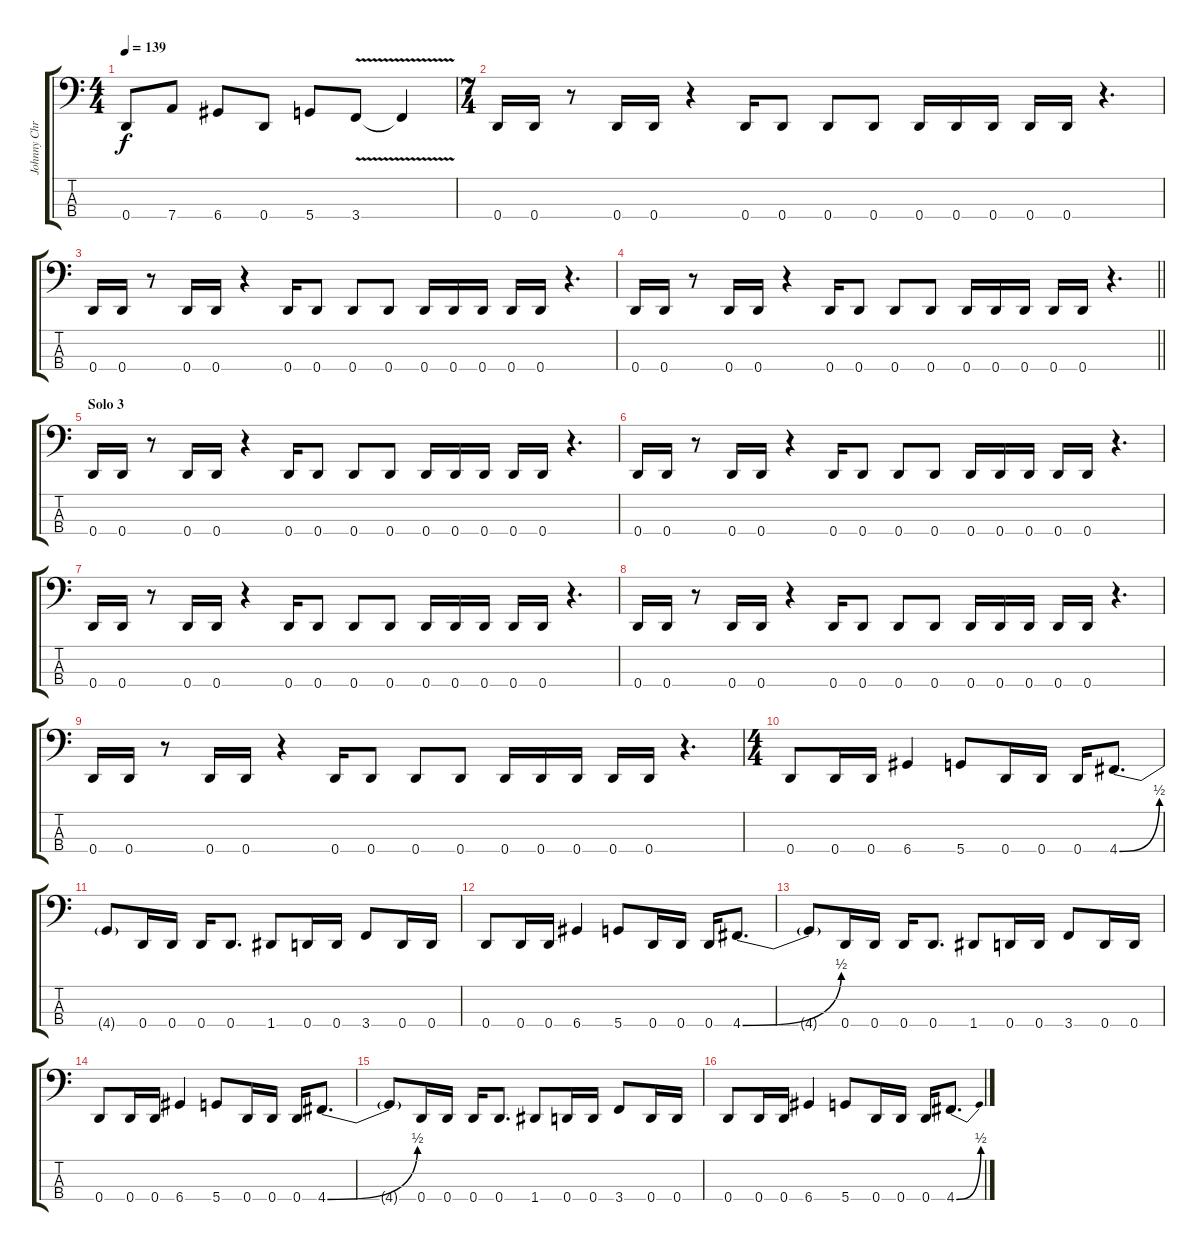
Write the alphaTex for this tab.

\track ("Johnny Christ" "Johnny Chr") {instrument electricbassfinger}
\staff {score tabs}
\tuning (G2 D2 A1 D1) {hide}
\ts (4 4)
\tempo 139
\clef f4
\ks c
0.4.8{dy f} 7.4.8 6.4.8 0.4.8 5.4.8 3.4{v}.8 3.4{t}.4 |
\ts (7 4)
0.4.16 0.4.16 r.8 0.4.16 0.4.16 r.4 0.4.16 0.4.8 0.4.8 0.4.8 0.4.16 0.4.16 0.4.16 0.4.16 0.4.16 r.4{d} |
0.4.16 0.4.16 r.8 0.4.16 0.4.16 r.4 0.4.16 0.4.8 0.4.8 0.4.8 0.4.16 0.4.16 0.4.16 0.4.16 0.4.16 r.4{d} |
\barLineRight lightlight
0.4.16 0.4.16 r.8 0.4.16 0.4.16 r.4 0.4.16 0.4.8 0.4.8 0.4.8 0.4.16 0.4.16 0.4.16 0.4.16 0.4.16 r.4{d} |
\section ("" "Solo 3")
0.4.16 0.4.16 r.8 0.4.16 0.4.16 r.4 0.4.16 0.4.8 0.4.8 0.4.8 0.4.16 0.4.16 0.4.16 0.4.16 0.4.16 r.4{d} |
0.4.16 0.4.16 r.8 0.4.16 0.4.16 r.4 0.4.16 0.4.8 0.4.8 0.4.8 0.4.16 0.4.16 0.4.16 0.4.16 0.4.16 r.4{d} |
0.4.16 0.4.16 r.8 0.4.16 0.4.16 r.4 0.4.16 0.4.8 0.4.8 0.4.8 0.4.16 0.4.16 0.4.16 0.4.16 0.4.16 r.4{d} |
0.4.16 0.4.16 r.8 0.4.16 0.4.16 r.4 0.4.16 0.4.8 0.4.8 0.4.8 0.4.16 0.4.16 0.4.16 0.4.16 0.4.16 r.4{d} |
0.4.16 0.4.16 r.8 0.4.16 0.4.16 r.4 0.4.16 0.4.8 0.4.8 0.4.8 0.4.16 0.4.16 0.4.16 0.4.16 0.4.16 r.4{d} |
\ts (4 4)
0.4.8 0.4.16 0.4.16 6.4.4 5.4.8 0.4.16 0.4.16 0.4.16 4.4{be (bend 0 0 60 2)}.8{d} |
4.4{t}.8 0.4.16 0.4.16 0.4.16 0.4.8{d} 1.4.8 0.4.16 0.4.16 3.4.8 0.4.16 0.4.16 |
0.4.8 0.4.16 0.4.16 6.4.4 5.4.8 0.4.16 0.4.16 0.4.16 4.4{be (bend 0 0 60 2)}.8{d} |
4.4{t}.8 0.4.16 0.4.16 0.4.16 0.4.8{d} 1.4.8 0.4.16 0.4.16 3.4.8 0.4.16 0.4.16 |
0.4.8 0.4.16 0.4.16 6.4.4 5.4.8 0.4.16 0.4.16 0.4.16 4.4{be (bend 0 0 60 2)}.8{d} |
4.4{t}.8 0.4.16 0.4.16 0.4.16 0.4.8{d} 1.4.8 0.4.16 0.4.16 3.4.8 0.4.16 0.4.16 |
0.4.8 0.4.16 0.4.16 6.4.4 5.4.8 0.4.16 0.4.16 0.4.16 4.4{be (bend 0 0 60 2)}.8{d}
